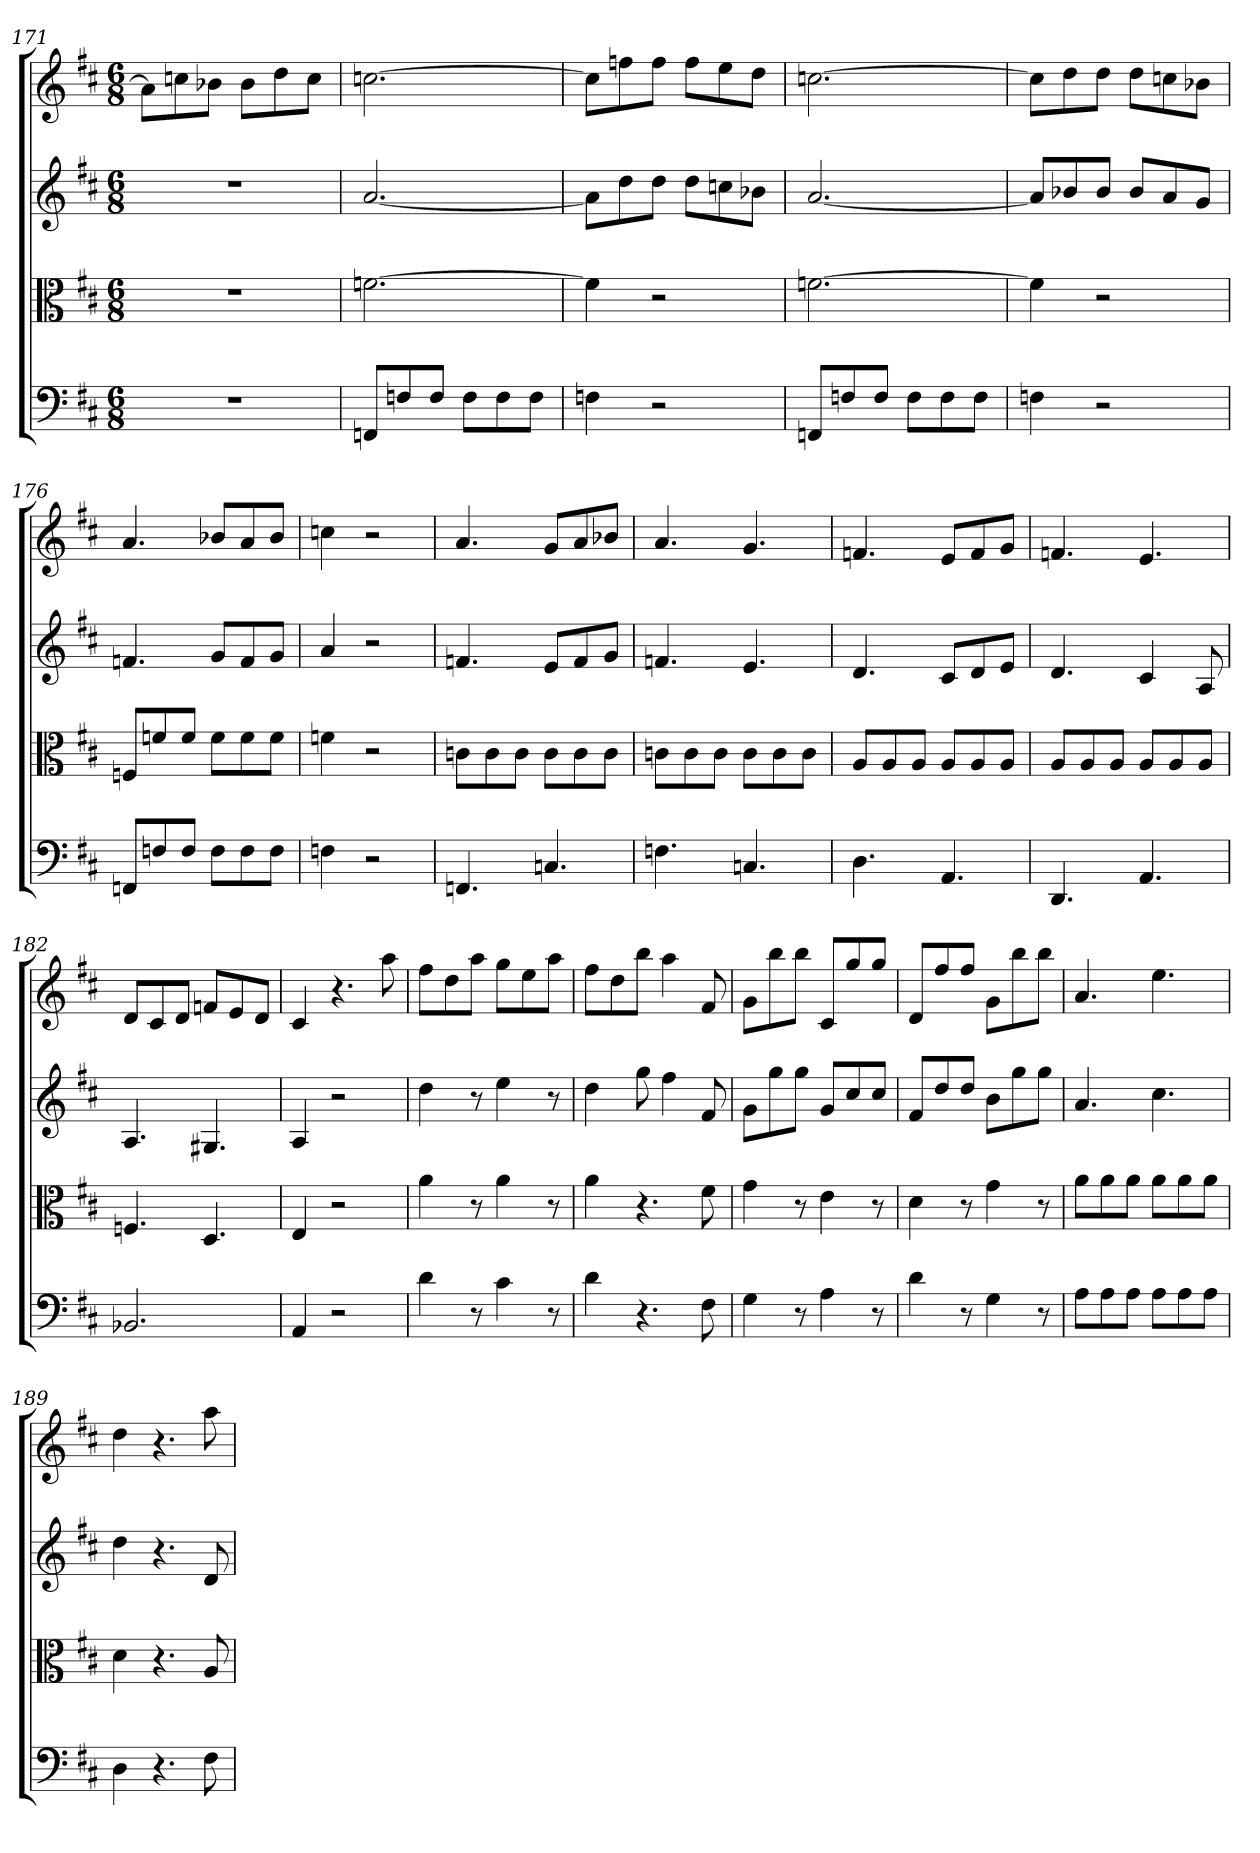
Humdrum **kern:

**kern	**kern	**kern	**kern
*part4	*part3	*part2	*part1
*staff4	*staff3	*staff2	*staff1
*clefF4	*clefC3	*	*
*k[f#c#]	*k[f#c#]	*k[f#c#]	*k[f#c#]
*D:	*D:	*D:	*D:
*M6/8	*M6/8	*M6/8	*M6/8
=171	=171	=171	=171
2.r	2.r	2.r	8aL]
.	.	.	8ccn
.	.	.	8b-XJ
.	.	.	8b-L
.	.	.	8dd
.	.	.	8ccJ
=172	=172	=172	=172
8FFn/L	[2.fn	[2.a	[2.ccn
8Fn/	.	.	.
8F/J	.	.	.
8F\L	.	.	.
8F\	.	.	.
8F\J	.	.	.
=173	=173	=173	=173
4Fn	4f]	8aL]	8ccL]
.	.	8dd	8ffn
2r	2r	8ddJ	8ffJ
.	.	8ddL	8ffL
.	.	8ccn	8ee
.	.	8b-XJ	8ddJ
=174	=174	=174	=174
8FFn/L	[2.fn	[2.a	[2.ccn
8Fn/	.	.	.
8F/J	.	.	.
8F\L	.	.	.
8F\	.	.	.
8F\J	.	.	.
=175	=175	=175	=175
4Fn	4f]	8aL]	8ccL]
.	.	8b-X	8dd
2r	2r	8b-J	8ddJ
.	.	8b-L	8ddL
.	.	8a	8ccn
.	.	8gJ	8b-XJ
=176	=176	=176	=176
8FFn/L	8Fn/L	4.fn	4.a
8Fn/	8fn/	.	.
8F/J	8f/J	.	.
8F\L	8f\L	8gL	8b-XL
8F\	8f\	8f	8a
8F\J	8f\J	8gJ	8b-J
=177	=177	=177	=177
4Fn	4fn	4a	4ccn
2r	2r	2r	2r
=178	=178	=178	=178
4.FFn	8cn\L	4.fn	4.a
.	8c\	.	.
.	8c\J	.	.
4.Cn	8c\L	8eL	8gL
.	8c\	8f	8a
.	8c\J	8gJ	8b-XJ
=179	=179	=179	=179
4.Fn	8cn\L	4.fn	4.a
.	8c\	.	.
.	8c\J	.	.
4.Cn	8c\L	4.e	4.g
.	8c\	.	.
.	8c\J	.	.
=180	=180	=180	=180
4.D	8A/L	4.d	4.fn
.	8A/	.	.
.	8A/J	.	.
4.AA	8A/L	8c#L	8eL
.	8A/	8d	8f
.	8A/J	8eJ	8gJ
=181	=181	=181	=181
4.DD	8A/L	4.d	4.fn
.	8A/	.	.
.	8A/J	.	.
4.AA	8A/L	4c#	4.e
.	8A/	.	.
.	8A/J	8A	.
=182	=182	=182	=182
2.BB-X	4.Fn	4.A	8dL
.	.	.	8c#
.	.	.	8dJ
.	4.D	4.G#X	8fnL
.	.	.	8e
.	.	.	8dJ
=183	=183	=183	=183
4AA	4E	4A	4c#
2r	2r	2r	4.r
.	.	.	8aa
=184	=184	=184	=184
4d	4a	4dd	8ff#L
.	.	.	8dd
8r	8r	8r	8aaJ
4c#	4a	4ee	8ggL
.	.	.	8ee
8r	8r	8r	8aaJ
=185	=185	=185	=185
4d	4a	4dd	8ff#L
.	.	.	8dd
4.r	4.r	8gg	8bbJ
.	.	4ff#	4aa
8F#	8f#	8f#	8f#
=186	=186	=186	=186
4G	4g	8gL	8gL
.	.	8gg	8bb
8r	8r	8ggJ	8bbJ
4A	4e	8gL	8c#L
.	.	8cc#	8gg
8r	8r	8cc#J	8ggJ
=187	=187	=187	=187
4d	4d	8f#L	8dL
.	.	8dd	8ff#
8r	8r	8ddJ	8ff#J
4G	4g	8bL	8gL
.	.	8gg	8bb
8r	8r	8ggJ	8bbJ
=188	=188	=188	=188
8A\L	8a\L	4.a	4.a
8A\	8a\	.	.
8A\J	8a\J	.	.
8A\L	8a\L	4.cc#	4.ee
8A\	8a\	.	.
8A\J	8a\J	.	.
=189	=189	=189	=189
4D	4d	4dd	4dd
4.r	4.r	4.r	4.r
8F#	8A	8d	8aa
=	=	=	=
*-	*-	*-	*-
